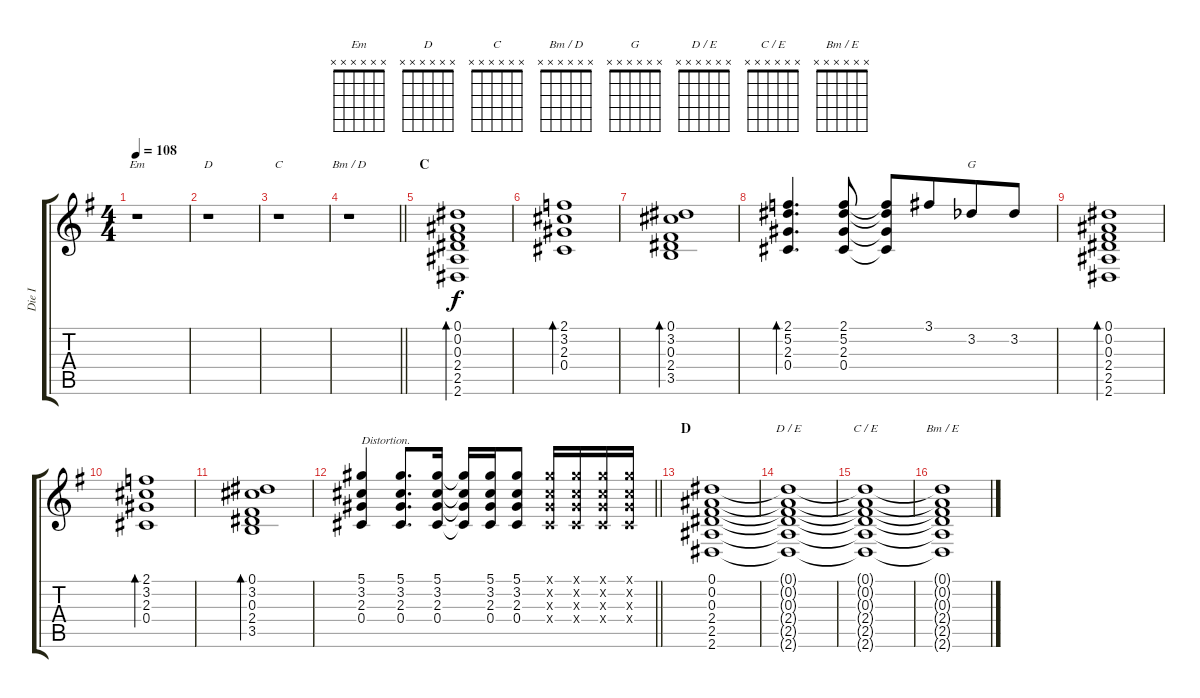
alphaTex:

\track ("Die I" "Die I") {instrument electricguitarclean}
\staff {score tabs}
\tuning (Eb4 Bb3 Gb3 Db3 Ab2 Db2) {hide}
\chord ("Em" x x x x x x)
\chord ("D" x x x x x x)
\chord ("C" x x x x x x)
\chord ("Bm / D" x x x x x x)
\chord ("G" x x x x x x)
\chord ("D / E" x x x x x x)
\chord ("C / E" x x x x x x)
\chord ("Bm / E" x x x x x x)
\ts (4 4)
\tempo 108
\clef g2
\ks eminor
r.1{ch "Em" dy f} |
r.1{ch "D"} |
r.1{ch "C"} |
\barLineRight lightlight
r.1{ch "Bm / D"} |
\section ("" "C")
(0.1 0.2 0.3 2.4 2.5 2.6).1{bd 240} |
(2.1 3.2 2.3 0.4).1{bd 240} |
(0.1 3.2 0.3 2.4 3.5).1{bd 240} |
(2.1 5.2 2.3 0.4).4{d bd 240} (2.1 5.2 2.3 0.4).8 (2.1{t} 5.2{t} 2.3{t} 0.4{t}).8{beam Up} 3.1.8{beam Up beam merge} 3.2{acc b}.8{ch "G" beam Up} 3.2{acc b}.8{beam Up} |
(0.1 0.2 0.3 2.4 2.5 2.6).1{bd 240} |
(2.1 3.2 2.3 0.4).1{bd 240} |
(0.1 3.2 0.3 2.4 3.5).1{bd 240} |
\barLineRight lightlight
(5.1 3.2 2.3 0.4).4{txt "Distortion." volume 8 instrument distortionguitar} (5.1 3.2 2.3 0.4).8{d} (5.1 3.2 2.3 0.4).16 (5.1{t} 3.2{t} 2.3{t} 0.4{t}).16 (5.1 3.2 2.3 0.4).16 (5.1 3.2 2.3 0.4).8 (5.1{x} 3.2{x} 2.3{x} 0.4{x}).16 (5.1{x} 3.2{x} 2.3{x} 0.4{x}).16 (5.1{x} 3.2{x} 2.3{x} 0.4{x}).16 (5.1{x} 3.2{x} 2.3{x} 0.4{x}).16 |
\section ("" "D")
(0.1 0.2 0.3 2.4 2.5 2.6).1 |
(0.1{t} 0.2{t} 0.3{t} 2.4{t} 2.5{t} 2.6{t}).1{ch "D / E"} |
(0.1{t} 0.2{t} 0.3{t} 2.4{t} 2.5{t} 2.6{t}).1{ch "C / E"} |
(0.1{t} 0.2{t} 0.3{t} 2.4{t} 2.5{t} 2.6{t}).1{ch "Bm / E"}
